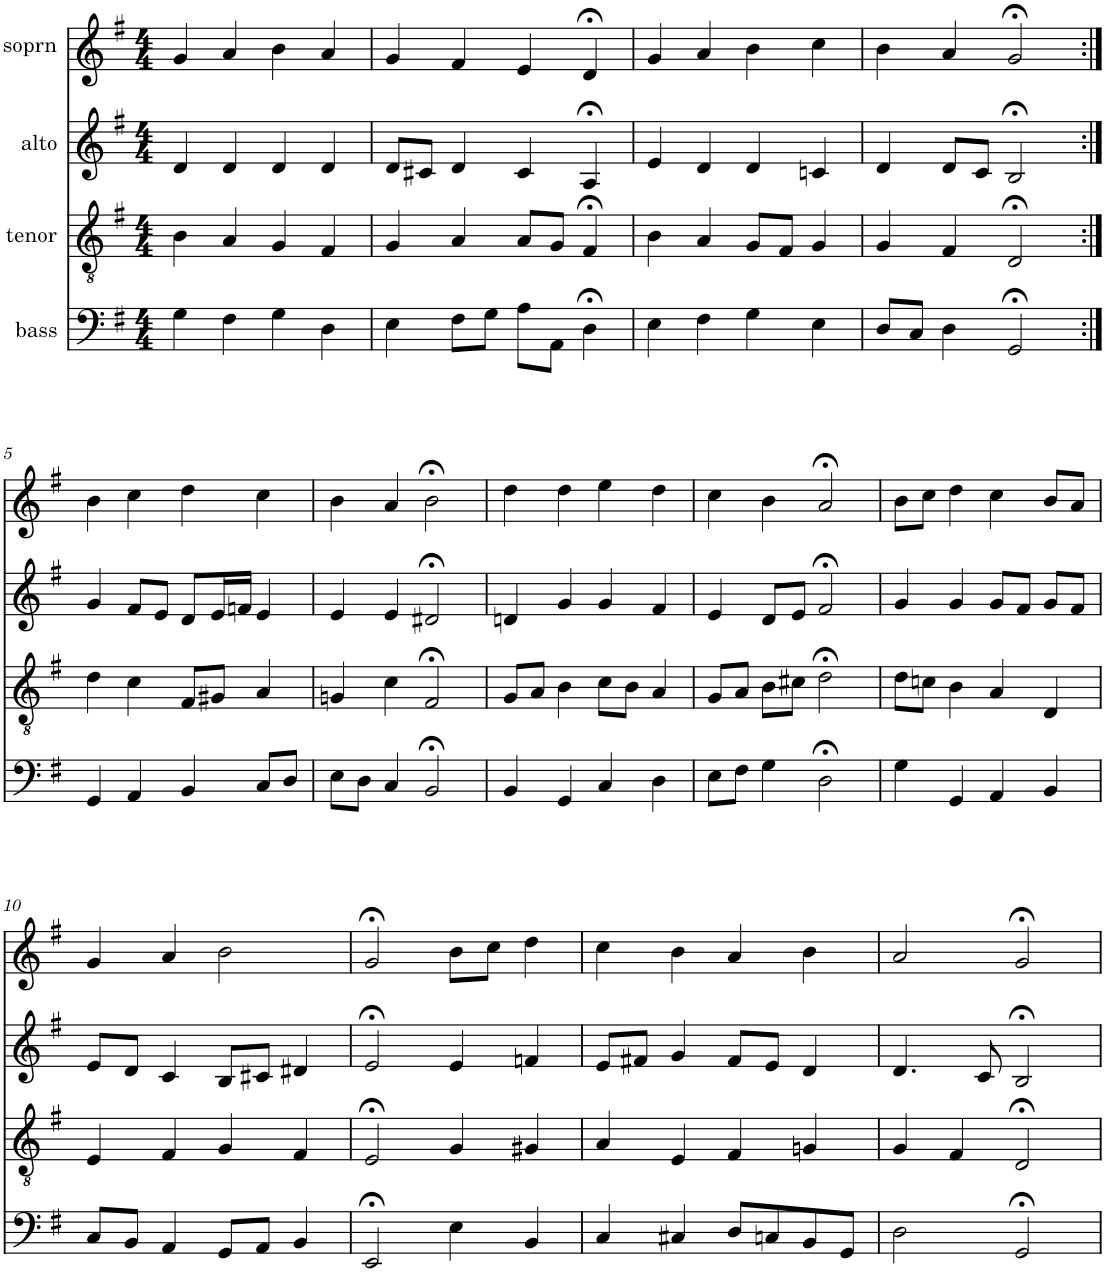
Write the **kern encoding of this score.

**kern	**kern	**kern	**kern
*part4	*part3	*part2	*part1
*staff4	*staff3	*staff2	*staff1
*I"bass	*I"tenor	*I"alto	*I"soprn
*clefF4	*clefGv2	*clefG2	*clefG2
*k[f#]	*k[f#]	*k[f#]	*k[f#]
*G:	*G:	*G:	*G:
*M4/4	*M4/4	*M4/4	*M4/4
=1	=1	=1	=1
4G\	4B\	4d/	4g/
4F#\	4A/	4d/	4a/
4G\	4G/	4d/	4b\
4D\	4F#/	4d/	4a/
=2	=2	=2	=2
4E\	4G/	8d/L	4g/
.	.	8c#X/J	.
8F#\L	4A/	4d/	4f#/
8G\J	.	.	.
8A\L	8A/L	4c#/	4e/
8AA\J	8G/J	.	.
4D;<\	4F#;</	4A;</	4d;</
=3	=3	=3	=3
4E\	4B\	4e/	4g/
4F#\	4A/	4d/	4a/
4G\	8G/L	4d/	4b\
.	8F#/J	.	.
4E\	4G/	4cn/	4cc\
=4	=4	=4	=4
8D/L	4G/	4d/	4b\
8C/J	.	.	.
4D\	4F#/	8d/L	4a/
.	.	8c/J	.
2GG;</	2D;</	2B;</	2g;</
!!LO:LB:g=z
=5:|!	=5:|!	=5:|!	=5:|!
4GG/	4d\	4g/	4b\
4AA/	4c\	8f#/L	4cc\
.	.	8e/J	.
4BB/	8F#/L	8d/L	4dd\
.	8G#X/J	16e/L	.
.	.	16fn/JJ	.
8C/L	4A/	4e/	4cc\
8D/J	.	.	.
=6	=6	=6	=6
8E\L	4Gn/	4e/	4b\
8D\J	.	.	.
4C/	4c\	4e/	4a/
2BB;</	2F#;</	2d#X;</	2b;<\
=7	=7	=7	=7
4BB/	8G/L	4dn/	4dd\
.	8A/J	.	.
4GG/	4B\	4g/	4dd\
4C/	8c\L	4g/	4ee\
.	8B\J	.	.
4D\	4A/	4f#/	4dd\
=8	=8	=8	=8
8E\L	8G/L	4e/	4cc\
8F#\J	8A/J	.	.
4G\	8B\L	8d/L	4b\
.	8c#X\J	8e/J	.
2D;<\	2d;<\	2f#;</	2a;</
=9	=9	=9	=9
4G\	8d\L	4g/	8b\L
.	8cn\J	.	8cc\J
4GG/	4B\	4g/	4dd\
4AA/	4A/	8g/L	4cc\
.	.	8f#/J	.
4BB/	4D/	8g/L	8b/L
.	.	8f#/J	8a/J
!!LO:LB:g=z
=10	=10	=10	=10
8C/L	4E/	8e/L	4g/
8BB/J	.	8d/J	.
4AA/	4F#/	4c/	4a/
8GG/L	4G/	8B/L	2b\
8AA/J	.	8c#X/J	.
4BB/	4F#/	4d#X/	.
=11	=11	=11	=11
2EE;</	2E;</	2e;</	2g;</
4E\	4G/	4e/	8b\L
.	.	.	8cc\J
4BB/	4G#X/	4fn/	4dd\
=12	=12	=12	=12
4C/	4A/	8e/L	4cc\
.	.	8f#X/J	.
4C#X/	4E/	4g/	4b\
8D/L	4F#/	8f#/L	4a/
8Cn/	.	8e/J	.
8BB/	4Gn/	4d/	4b\
8GG/J	.	.	.
=13	=13	=13	=13
2D\	4G/	4.d/	2a/
.	4F#/	.	.
.	.	8c/	.
2GG;</	2D;</	2B;</	2g;</
=	=	=	=
*-	*-	*-	*-
